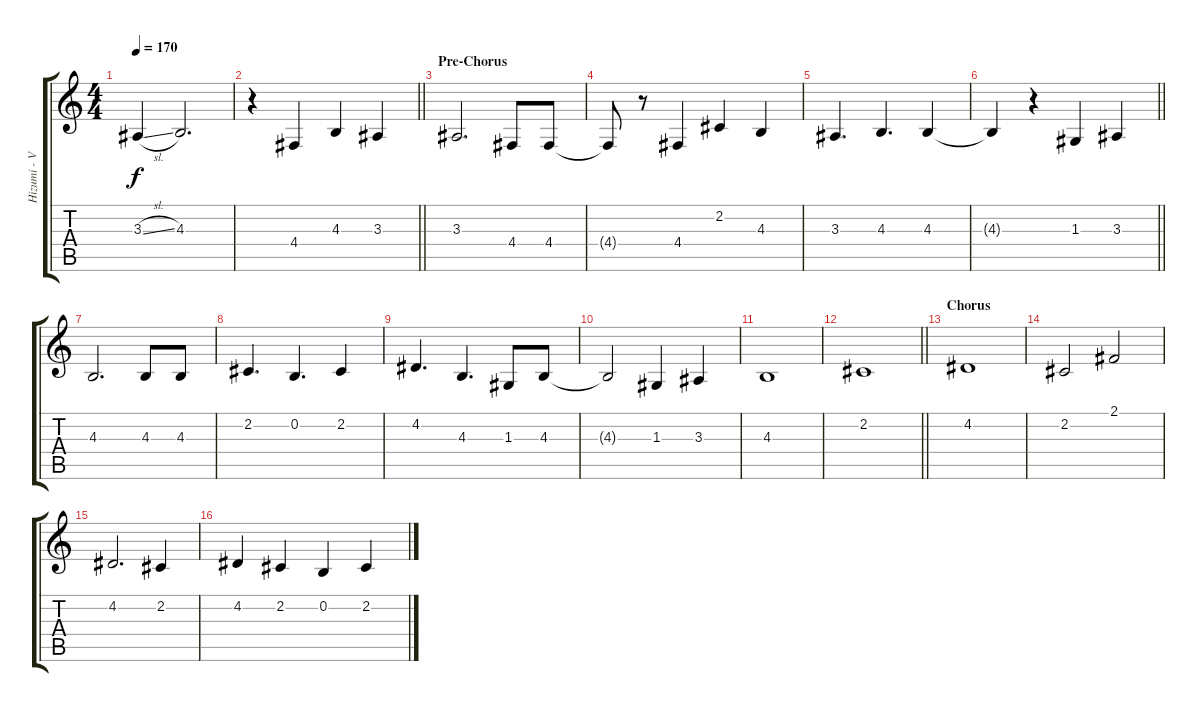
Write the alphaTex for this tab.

\track ("Hizumi - Vocals" "Hizumi - V") {instrument lead6voice}
\staff {score tabs}
\tuning (E4 B3 G3 D3 A2 E2) {hide}
\ts (4 4)
\tempo 170
\clef g2
\ks c
3.3{sl}.4{dy f} 4.3.2{d} |
\barLineRight lightlight
r.4 4.4.4 4.3.4 3.3.4 |
\section ("" "Pre-Chorus")
3.3.2{d} 4.4.8 4.4.8 |
4.4{t}.8 r.8 4.4.4 2.2.4 4.3.4 |
3.3.4{d} 4.3.4{d} 4.3.4 |
\barLineRight lightlight
4.3{t}.4 r.4 1.3.4 3.3.4 |
4.3.2{d} 4.3.8 4.3.8 |
2.2.4{d} 0.2.4{d} 2.2.4 |
4.2.4{d} 4.3.4{d} 1.3.8 4.3.8 |
4.3{t}.2 1.3.4 3.3.4 |
4.3.1 |
\barLineRight lightlight
2.2.1 |
\section ("" "Chorus")
4.2.1 |
2.2.2 2.1.2 |
4.2.2{d} 2.2.4 |
4.2.4 2.2.4 0.2.4 2.2.4
